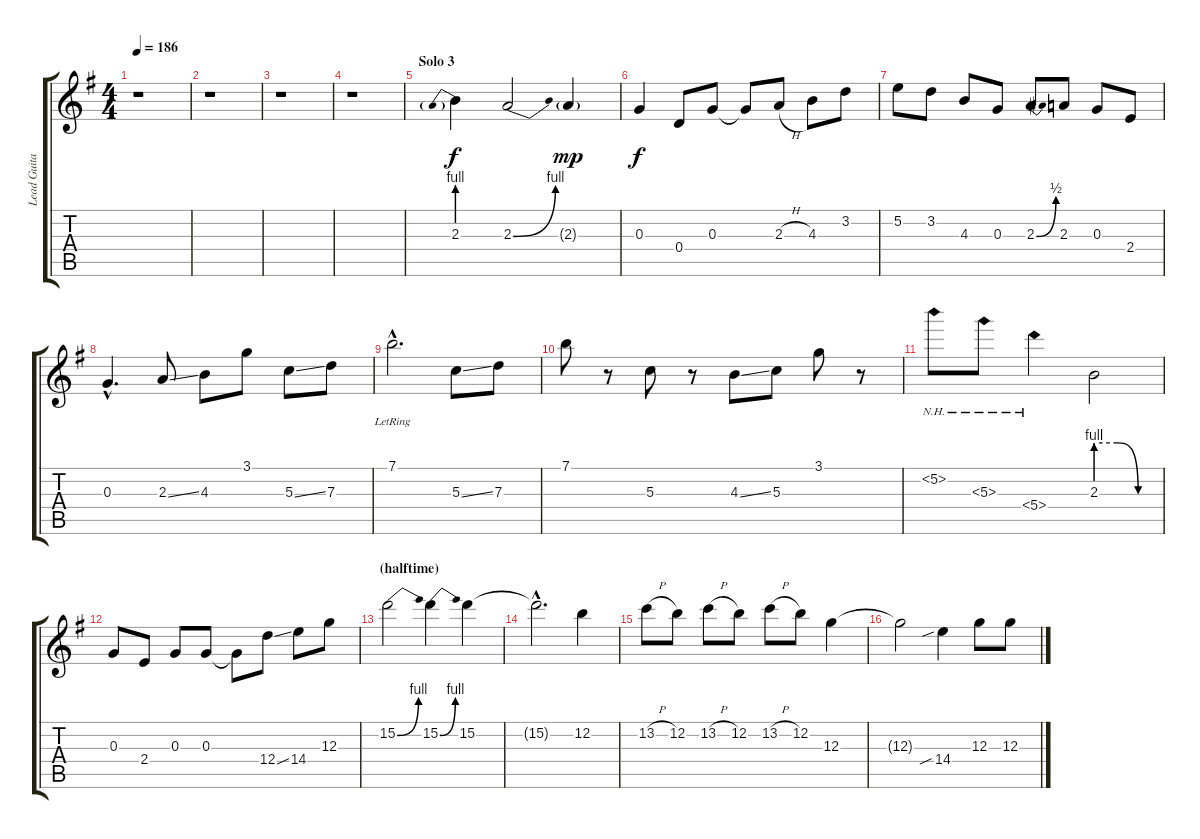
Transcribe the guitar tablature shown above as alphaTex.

\track ("Lead Guitar" "Lead Guita") {instrument distortionguitar}
\staff {score tabs}
\tuning (E4 B3 G3 D3 A2 E2) {hide}
\ts (4 4)
\tempo 186
\clef g2
\ks g
r.1{dy mp} |
r.1 |
r.1 |
r.1 |
\section ("" "Solo 3")
2.3{be (prebend 0 4 60 4)}.4{dy f} 2.3{be (bend 0 0 60 4)}.2 2.3{g}.4{dy mp} |
0.3.4{dy f} 0.4.8 0.3.8 0.3{t}.8 2.3{h}.8 4.3.8 3.2.8 |
5.2.8 3.2.8 4.3.8 0.3.8 2.3{be (bend 0 0 60 2)}.8 2.3.8 0.3.8 2.4.8 |
0.3{hac}.4{d} 2.3{ss}.8 4.3.8 3.1.8 5.3{ss}.8 7.3.8 |
7.1{hac lr}.2{d} 5.3{ss}.8 7.3.8 |
7.1.8 r.8 5.3.8 r.8 4.3{ss}.8 5.3.8 3.1.8 r.8 |
5.2{nh}.8 5.3{nh}.8 5.4{nh}.4 2.3{be (custom 0 4 20 4 40 0 60 0)}.2 |
0.3.8 2.4.8 0.3.8 0.3.8 0.3{t}.8 12.4{ss}.8 14.4.8 12.3.8 |
\section ("" "(halftime)")
15.2{be (bend 0 0 60 4)}.2 15.2{be (bend 0 0 60 4)}.4 15.2.4 |
15.2{hac t}.2{d} 12.2.4 |
13.2{h}.8 12.2.8 13.2{h}.8 12.2.8 13.2{h}.8 12.2.8 12.3.4 |
12.3{t}.2 14.4{sib}.4 12.3.8 12.3.8
